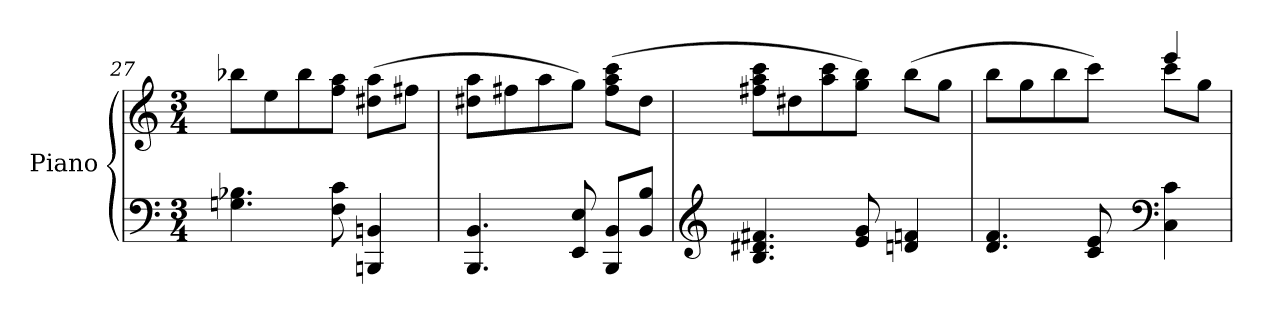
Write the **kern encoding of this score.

**kern	**kern
*part1	*part1
*staff2	*staff1
*I"Piano	*
*I'Pno.	*
*clefF4	*clefG2
*k[]	*k[]
*M3/4	*M3/4
=27	=27
4.Gn\ 4.B-X\	8bb-X\L
.	8ee\
.	8bb-\
8F\ 8c\	8ff\ 8aa\J
4BBBn/ 4BBn/	(>8dd#X\ 8aa\L
.	8ff#X\J
=28	=28
4.BBB/ 4.BB/	8dd#X\ 8aa\L
.	8ff#X\
.	8aa\
8EE/ 8E/	8gg\J)
8BBB/ 8BB/L	(>8ff#\ 8aa\ 8ccc\L
8BB/ 8B/J	8dd#\J
=29	=29
*clefG2	*
4.B/ 4.d#X/ 4.f#X/	8ff#X\ 8aa\ 8ccc\L
.	8dd#X\
.	8aa\ 8ccc\
8e/ 8g/	8gg\ 8bb\J)
4dn/ 4fn/	(>8bb\L
.	8gg\J
=30	=30
*	*^
4.d/ 4.f/	8bb\L	2ryy
.	8gg\	.
.	8bb\	.
8c/ 8e/	8ccc\J)	.
*clefF4	*	*
4C\ 4c\	4eee/	8ccc\L
.	.	8gg\J
*	*v	*v
=	=
*-	*-
